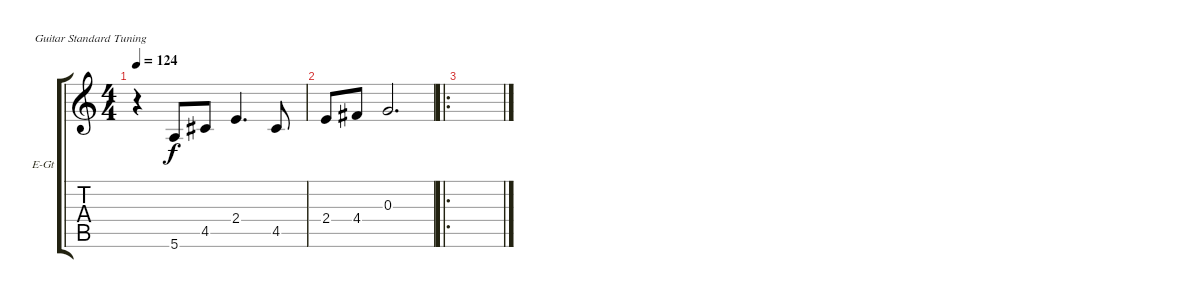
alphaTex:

\defaultSystemsLayout 4
\bracketExtendMode groupsimilarinstruments
\firstSystemTrackNameOrientation horizontal
\otherSystemsTrackNameOrientation horizontal
\track ("Piano" "E-Gt") {instrument acousticgrandpiano}
\staff {score tabs}
\tuning (E4 B3 G3 D3 A2 E2)
\displaytranspose 12
\ts (4 4)
\tempo 124
\clef g2
\scale
0.462451
\ks c
r.4{dy f instrument acousticgrandpiano} 5.6.8 4.5.8 2.4.4{d} 4.5.8 |
\scale
0.245059 2.4.8 4.4.8 0.3.2{d} |
\ro
\scale
0.29249 |
\scale
0.333333 |
\scale
0.333333 |
\scale
0.333333 |
\scale
0.333333 |
\scale
0.333333 |
\scale
0.333333 |
\scale
0.333333 |
\scale
0.333333 |
\scale
0.333333 |
\scale
0.333333 |
\scale
0.333333 |
\scale
0.333333 |
\scale
0.333333
